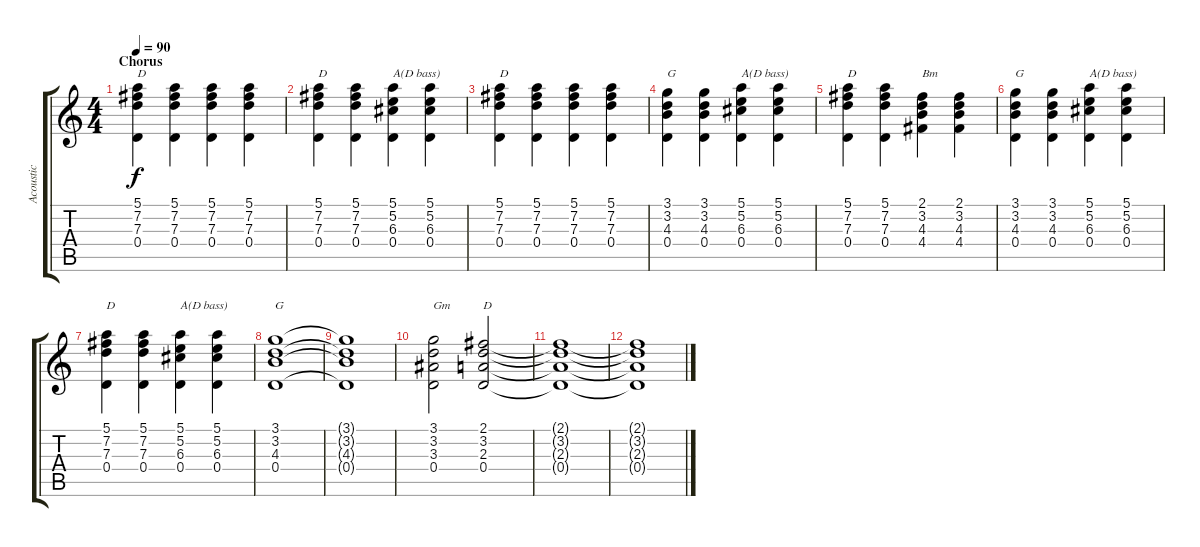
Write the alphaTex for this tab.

\track ("Acoustic" "Acoustic") {instrument acousticguitarsteel}
\staff {score tabs}
\tuning (E4 B3 G3 D3 A2 E2) {hide}
\ts (4 4)
\section ("" "Chorus")
\tempo 90
\clef g2
\ks c
(5.1 7.2 7.3 0.4).4{txt "D" dy f} (5.1 7.2 7.3 0.4).4 (5.1 7.2 7.3 0.4).4 (5.1 7.2 7.3 0.4).4 |
(5.1 7.2 7.3 0.4).4{txt "D"} (5.1 7.2 7.3 0.4).4 (5.1 5.2 6.3 0.4).4{txt "A(D bass)"} (5.1 5.2 6.3 0.4).4 |
(5.1 7.2 7.3 0.4).4{txt "D"} (5.1 7.2 7.3 0.4).4 (5.1 7.2 7.3 0.4).4 (5.1 7.2 7.3 0.4).4 |
(3.1 3.2 4.3 0.4).4{txt "G"} (3.1 3.2 4.3 0.4).4 (5.1 5.2 6.3 0.4).4{txt "A(D bass)"} (5.1 5.2 6.3 0.4).4 |
(5.1 7.2 7.3 0.4).4{txt "D"} (5.1 7.2 7.3 0.4).4 (2.1 3.2 4.3 4.4).4{txt "Bm"} (2.1 3.2 4.3 4.4).4 |
(3.1 3.2 4.3 0.4).4{txt "G"} (3.1 3.2 4.3 0.4).4 (5.1 5.2 6.3 0.4).4{txt "A(D bass)"} (5.1 5.2 6.3 0.4).4 |
(5.1 7.2 7.3 0.4).4{txt "D"} (5.1 7.2 7.3 0.4).4 (5.1 5.2 6.3 0.4).4{txt "A(D bass)"} (5.1 5.2 6.3 0.4).4 |
(3.1 3.2 4.3 0.4).1{txt "G"} |
(3.1{t} 3.2{t} 4.3{t} 0.4{t}).1 |
(3.1 3.2 3.3 0.4).2{txt "Gm"} (2.1 3.2 2.3 0.4).2{txt "D"} |
(2.1{t} 3.2{t} 2.3{t} 0.4{t}).1 |
(2.1{t} 3.2{t} 2.3{t} 0.4{t}).1
